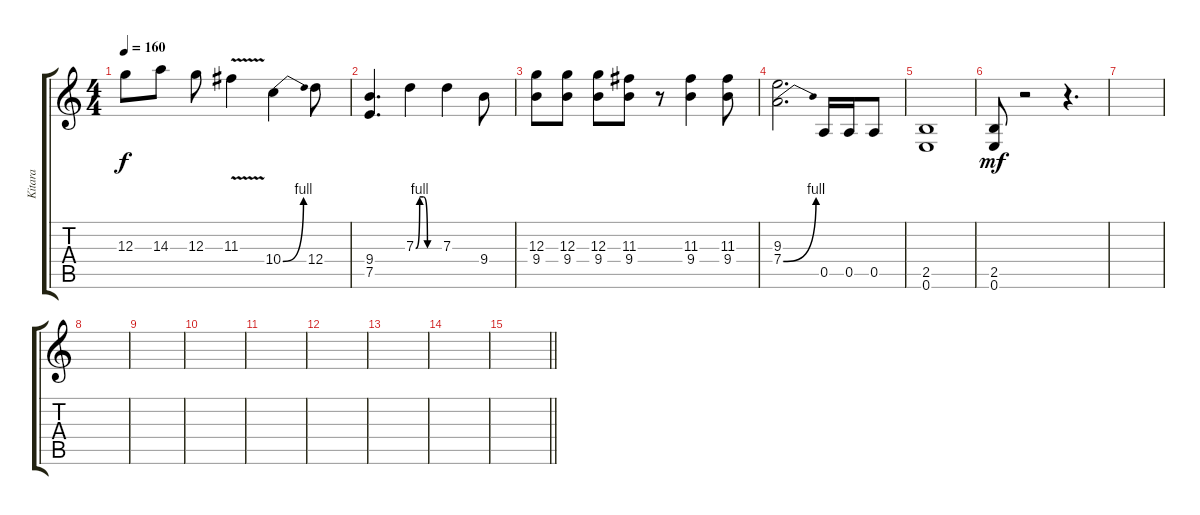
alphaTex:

\track ("Kitara" "Kitara") {instrument overdrivenguitar}
\staff {score tabs}
\tuning (E4 B3 G3 D3 A2 E2) {hide}
\ts (4 4)
\tempo 160
\clef g2
\ks c
12.3.8{dy f} 14.3.8 12.3.8 11.3{v}.4 10.4{be (bend 0 0 60 4)}.4 12.4.8 |
(9.4 7.5).4{d} 7.3{be (custom 0 0 10 4 20 4 30 0 60 0)}.4 7.3.4 9.4.8 |
(12.3 9.4).8 (12.3 9.4).8 (12.3 9.4).8 (11.3 9.4).8 r.8 (11.3 9.4).4 (11.3 9.4).8 |
(9.3 7.4{be (bend 0 0 60 4)}).2{d} 0.5.16 0.5.16 0.5.8 |
(2.5 0.6).1 |
(2.5 0.6).8{dy mf} r.2 r.4{d} |
|
|
|
|
|
|
|
|
\barLineRight lightlight
